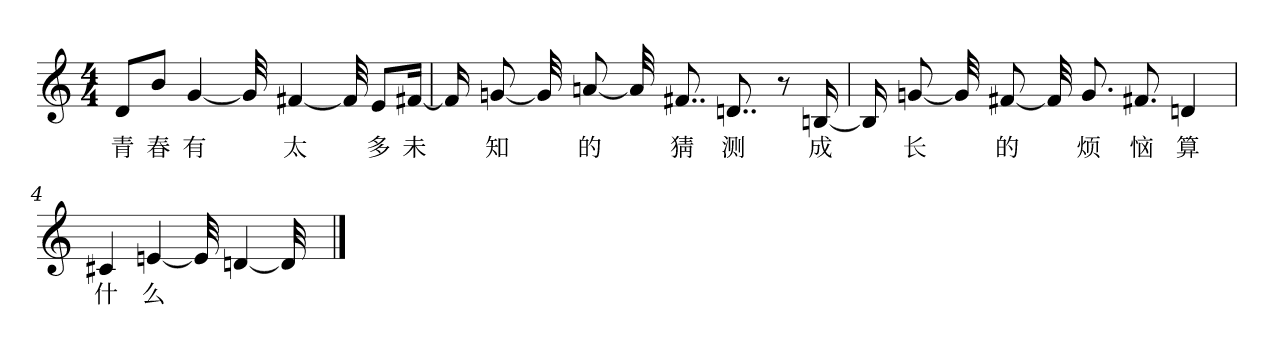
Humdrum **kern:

**kern	**text
*part1	*part1
*staff1	*staff1
*clefG2	*
*M4/4	*
*MM130	*
=1	=1
8d/L	青
8b/J	春
[4g	有
32g]	.
[4f#X	太
32f#]	.
8e/L	多
[16f#X/Jk	未
=2	=2
16f#]	.
[8gn	知
32g]	.
[8an	的
32a]	.
8..f#X	猜
8..dn	测
8r	.
[16Bn	成
=3	=3
16B]	.
[8gn	长
32g]	.
[8f#X	的
32f#]	.
8.g	烦
8.f#X	恼
4dn	算
=4	=4
4c#X	什
[4en	么
32e]	.
[4dn	.
32d]	.
8.ryy	.
==	==
*-	*-
